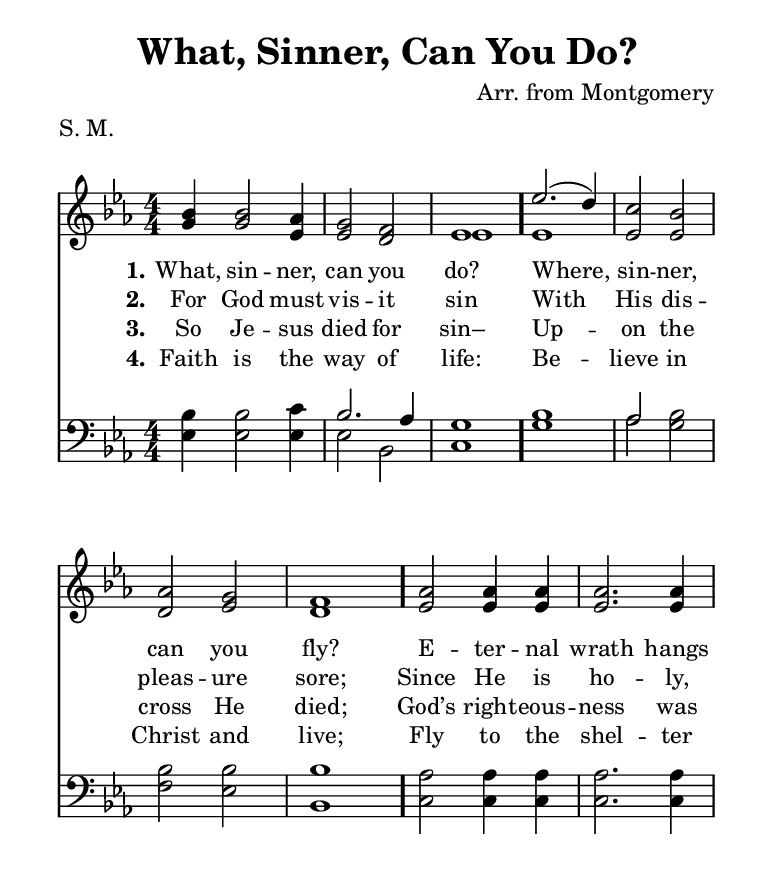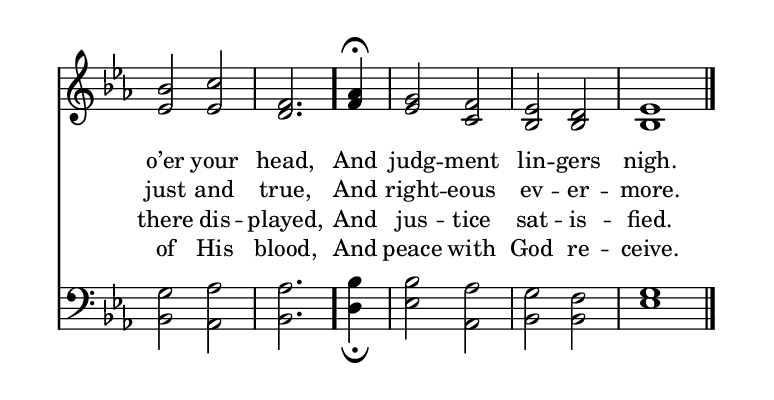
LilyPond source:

\include "common/global.ily"
\paper {
  \include "common/paper.ily"
  ragged-bottom = ##t
  system-system-spacing.padding = 8
}

\header{
  %gospel
  hymnnumber = "280"
  title = "What, Sinner, Can You Do?"
  tunename = "London"
  meter = "S. M."
  poet = ""
  composer = "Arr. from Montgomery"
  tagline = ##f
}

ta = { \tempo 4=140 }
tb = { \tempo 4=70 }

global = {
  \include "common/overrides.ily"
  \override Staff.TimeSignature.style = #'numbered
  \time 4/4
  \override Score.MetronomeMark.transparent = ##t % hide all fermata changes too
  \ta
  \key ees \major
  \autoBeamOff
}

notesSoprano = {
\global
\relative c'' {

  bes4 bes2 aes4 | g2 f | ees1 |
  ees'2.( d4) | c2 bes | aes g | f1 |
  aes2 aes4 aes | aes2. aes4 | bes2 c | f,2.
  \tb aes4\fermata \ta | g2 f | ees d | ees1 |

  \bar "|."

}
}

notesAlto = {
\global
\relative e' {

  g4 g2 ees4 | ees2 d | ees1 |
  ees1 | ees2 ees | d ees | d1 |
  ees2 ees4 ees | ees2. ees4 | ees2 ees | d2.
  f4 | ees2 c | bes bes | bes1 |

}
}

notesTenor = {
\global
\relative a {

  bes4 bes2 c4 | bes2. aes4 | g1 |
  bes1 | aes2 bes | bes bes | bes1 |
  aes2 aes4 aes | aes2. aes4 | g2 aes | aes2.
  bes4 | bes2 aes | g f | g1 |

}
}

notesBass = {
\global
\relative f {

  ees4 ees2 ees4 | ees2 bes | c1 |
  g'1 | aes2 g | f ees | bes1 |
  c2 c4 c | c2. c4 | bes2 aes | bes2.
  d4_\fermata | ees2 aes, | bes bes | ees1

}
}

wordsA = \lyricmode {
\set stanza = "1."

What, sin -- ner, can you do? \bar "."
Where, sin -- ner, can you fly? \bar "."
E -- ter -- nal wrath hangs o’er your head, \bar "."
And judg -- ment lin -- gers nigh. \bar "."

}

wordsB = \lyricmode {
\set stanza = "2."

For God must vis -- it sin
With His dis -- pleas -- ure sore;
Since He is ho -- ly, just and true,
And right -- eous ev -- er -- more.

}

wordsC = \lyricmode {
\set stanza = "3."

So Je -- sus died for sin–
Up -- on the cross He died;
God’s right -- eous -- ness was there dis -- played,
And jus -- tice sat -- is -- fied.

}

wordsD = \lyricmode {
\set stanza = "4."

Faith is the way of life:
Be -- lieve in Christ and live;
Fly to the shel -- ter of His blood,
And peace with God re -- ceive.

}

\score {
  \context ChoirStaff <<
    \context Staff = upper <<
      \set Staff.autoBeaming = ##f
      \set ChoirStaff.systemStartDelimiter = #'SystemStartBar
      \set ChoirStaff.printPartCombineTexts = ##f
      \partcombine #'(2 . 9) \notesSoprano \notesAlto
      \context NullVoice = sopranos { \voiceOne << \notesSoprano >> }
      \context NullVoice = altos { \voiceTwo << \notesAlto >> }
      \context Lyrics = one   \lyricsto sopranos \wordsA
      \context Lyrics = two   \lyricsto sopranos \wordsB
      \context Lyrics = three \lyricsto sopranos \wordsC
      \context Lyrics = four  \lyricsto sopranos \wordsD
    >>
    \context Staff = men <<
      \set Staff.autoBeaming = ##f
      \clef bass
      \set ChoirStaff.printPartCombineTexts = ##f
      \partcombine #'(2 . 9) \notesTenor \notesBass
      \context NullVoice = tenors { \voiceOne << \notesTenor >> }
      \context NullVoice = basses { \voiceTwo << \notesBass >> }
    >>
  >>
  \layout {
    \include "common/layout.ily"
  }
  \midi{
    \include "common/midi.ily"
  }
}

\version "2.19.49"  % necessary for upgrading to future LilyPond versions.

% vi:set et ts=2 sw=2 ai nocindent syntax=lilypond:
